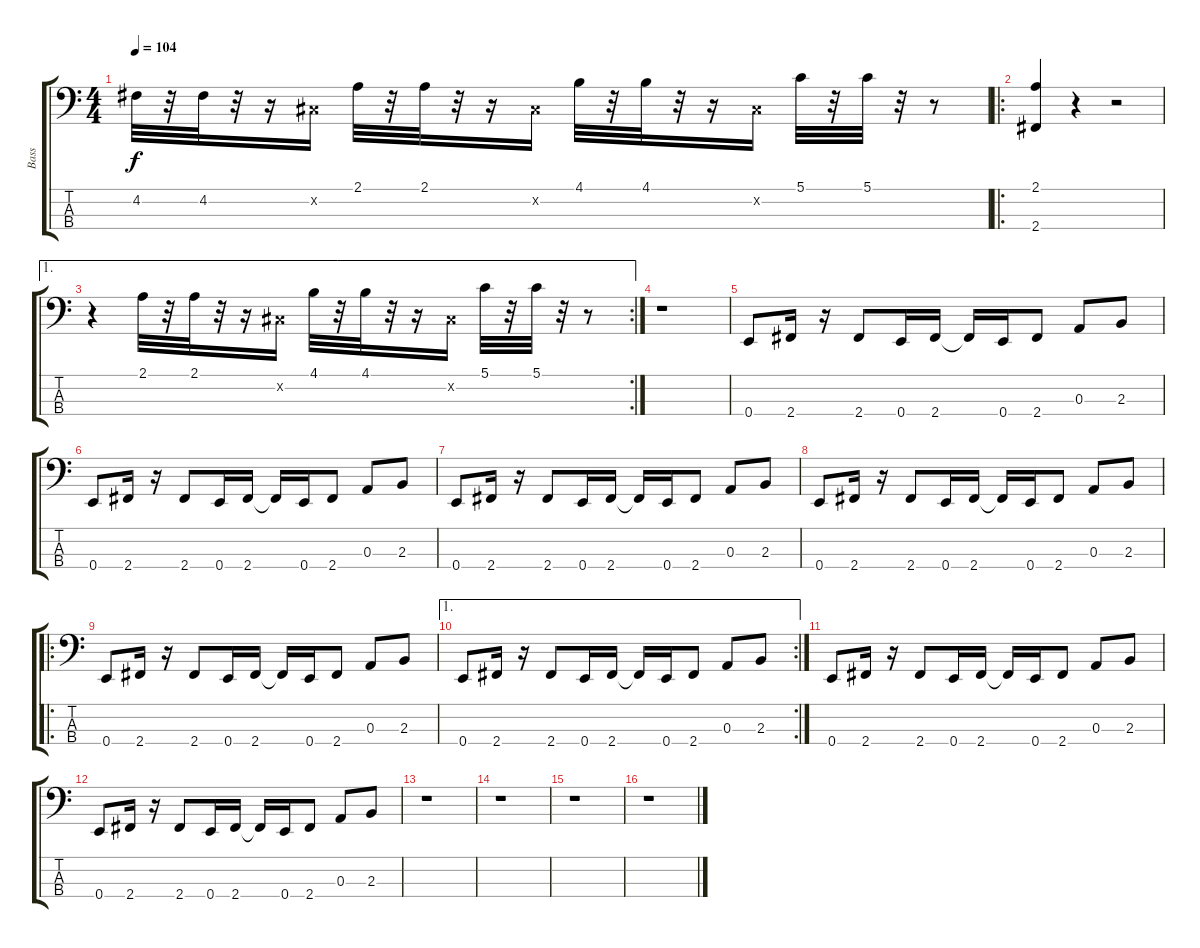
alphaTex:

\track ("Bass" "Bass") {instrument electricbasspick}
\staff {score tabs}
\tuning (G2 D2 A1 E1) {hide}
\ts (4 4)
\tempo 104
\clef f4
\ks c
4.2.32{dy f} r.32 4.2.32 r.32 r.16 -1.2{x}.16 2.1.32 r.32 2.1.32 r.32 r.16 -1.2{x}.16 4.1.32 r.32 4.1.32 r.32 r.16 -1.2{x}.16 5.1.32 r.32 5.1.32 r.32 r.8 |
\ro
(2.1 2.4).4 r.4 r.2 |
\ae 1
\rc 2
r.4 2.1.32 r.32 2.1.32 r.32 r.16 -1.2{x}.16 4.1.32 r.32 4.1.32 r.32 r.16 -1.2{x}.16 5.1.32 r.32 5.1.32 r.32 r.8 |
r.1 |
0.4.8 2.4.16 r.16 2.4.8 0.4.16 2.4.16 2.4{t}.16 0.4.16 2.4.8 0.3.8 2.3.8 |
0.4.8 2.4.16 r.16 2.4.8 0.4.16 2.4.16 2.4{t}.16 0.4.16 2.4.8 0.3.8 2.3.8 |
0.4.8 2.4.16 r.16 2.4.8 0.4.16 2.4.16 2.4{t}.16 0.4.16 2.4.8 0.3.8 2.3.8 |
0.4.8 2.4.16 r.16 2.4.8 0.4.16 2.4.16 2.4{t}.16 0.4.16 2.4.8 0.3.8 2.3.8 |
\ro
0.4.8 2.4.16 r.16 2.4.8 0.4.16 2.4.16 2.4{t}.16 0.4.16 2.4.8 0.3.8 2.3.8 |
\ae 1
\rc 2
0.4.8 2.4.16 r.16 2.4.8 0.4.16 2.4.16 2.4{t}.16 0.4.16 2.4.8 0.3.8 2.3.8 |
0.4.8 2.4.16 r.16 2.4.8 0.4.16 2.4.16 2.4{t}.16 0.4.16 2.4.8 0.3.8 2.3.8 |
0.4.8 2.4.16 r.16 2.4.8 0.4.16 2.4.16 2.4{t}.16 0.4.16 2.4.8 0.3.8 2.3.8 |
r.1 |
r.1 |
r.1 |
r.1
